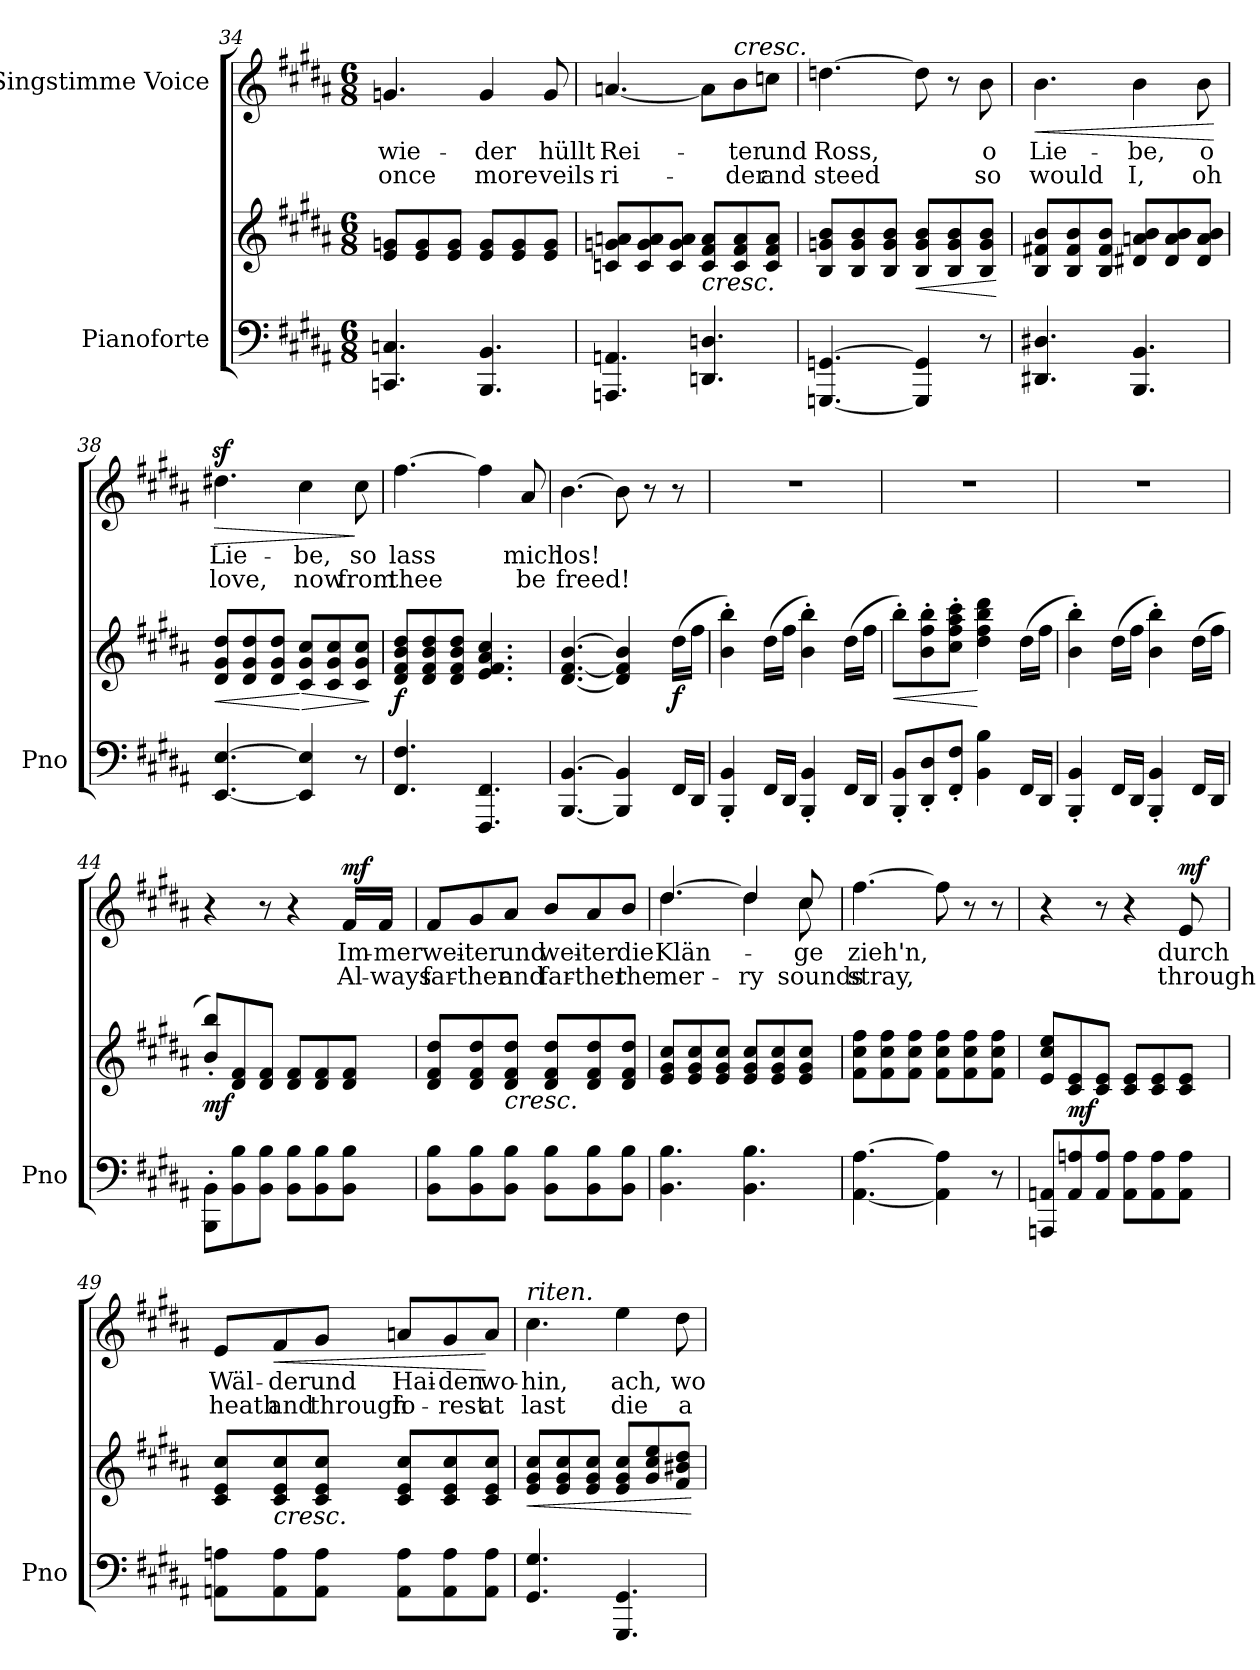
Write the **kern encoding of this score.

**kern	**kern	**dynam	**kern	**text	**text	**dynam
*part2	*part2	*part2	*part1	*part1	*part1	*part1
*staff3	*staff2	*staff2/3	*staff1	*staff1	*staff1	*staff1
*I"Pianoforte	*	*	*I"Singstimme Voice	*	*	*
*I'Pno	*	*	*	*	*	*
*clefF4	*clefG2	*	*clefG2	*	*	*
*k[f#c#g#d#a#]	*k[f#c#g#d#a#]	*	*k[f#c#g#d#a#]	*	*	*
*M6/8	*M6/8	*	*M6/8	*	*	*
=34	=34	=34	=34	=34	=34	=34
!	!	!	!	!LO:LY:b	!LO:LY:b	!
4.CCn/ 4.Cn/	8e/ 8gn/L	.	4.gn/	wie-	once	.
.	8e/ 8g/	.	.	.	.	.
.	8e/ 8g/J	.	.	.	.	.
!	!	!	!	!LO:LY:b	!LO:LY:b	!
4.BBB/ 4.BB/	8e/ 8g/L	.	4g/	-der	more	.
.	8e/ 8g/	.	.	.	.	.
!	!	!	!	!LO:LY:b	!LO:LY:b	!
.	8e/ 8g/J	.	8g/	hüllt	veils	.
!!LO:LB:g=z
=35	=35	=35	=35	=35	=35	=35
!	!	!	!	!LO:LY:b	!LO:LY:b	!
4.AAAn/ 4.AAn/	8cn/ 8gn/ 8an/L	.	[4.an/	Rei-	ri-	.
.	8c/ 8g/ 8a/	.	.	.	.	.
.	8c/ 8g/ 8a/J	.	.	.	.	.
!	!LO:TX:b:i:t=cresc.	!	!	!	!	!
4.DDn/ 4.Dn/	8c/ 8f#/ 8a/L	.	8a\L]	.	.	.
!	!	!	!LO:TX:a:i:t=cresc.	!	!	!
!	!	!	!	!LO:LY:b	!LO:LY:b	!
.	8c/ 8f#/ 8a/	.	8b\	-ter	-der	.
!	!	!	!	!LO:LY:b	!LO:LY:b	!
.	8c/ 8f#/ 8a/J	.	8ccn\J	und	and	.
=36	=36	=36	=36	=36	=36	=36
!	!	!	!	!LO:LY:b	!LO:LY:b	!
[4.GGGn/ [4.GGn/	8B/ 8gn/ 8b/L	.	[4.ddn\	Ross,	steed	.
.	8B/ 8g/ 8b/	.	.	.	.	.
.	8B/ 8g/ 8b/J	.	.	.	.	.
!	!	!LO:HP:b	!	!	!	!
4GGG/] 4GG/]	8B/ 8g/ 8b/L	<	8dd\]	.	.	.
.	8B/ 8g/ 8b/	.	8r	.	.	.
!	!	!	!	!LO:LY:b	!LO:LY:b	!
8r	8B/ 8g/ 8b/J	.	8b\	o	so	.
.	.	[	.	.	.	.
=37	=37	=37	=37	=37	=37	=37
!	!	!	!	!LO:LY:b	!LO:LY:b	!LO:HP:b
4.DD#X/ 4.D#X/	8B/ 8f#X/ 8b/L	.	4.b\	Lie-	would	<
.	8B/ 8f#/ 8b/	.	.	.	.	.
.	8B/ 8f#/ 8b/J	.	.	.	.	.
!	!	!	!	!LO:LY:b	!LO:LY:b	!
4.BBB/ 4.BB/	8d#X/ 8an/ 8b/L	.	4b\	-be,	I,	.
.	8d#/ 8a/ 8b/	.	.	.	.	.
!	!	!	!	!LO:LY:b	!LO:LY:b	!
.	8d#/ 8a/ 8b/J	.	8b\	o	oh	.
.	.	.	.	.	.	[
=38	=38	=38	=38	=38	=38	=38
!	!	!LO:HP:b	!	!LO:LY:b	!LO:LY:b	!LO:HP:b
[4.EE/ [4.E/	8d#/ 8g#/ 8dd#/L	<	4.dd#Xz>\	Lie-	love,	>
.	8d#/ 8g#/ 8dd#/	.	.	.	.	.
.	8d#/ 8g#/ 8dd#/J	.	.	.	.	.
!	!	!LO:HP:n=1:b	!	!LO:LY:b	!LO:LY:b	!
4EE/] 4E/]	8c#/ 8g#/ 8cc#/L	[ >	4cc#\	-be,	now	.
.	8c#/ 8g#/ 8cc#/	.	.	.	.	.
!	!	!	!	!LO:LY:b	!LO:LY:b	!
8r	8c#/ 8g#/ 8cc#/J	.	8cc#\	so	from	]
.	.	]	.	.	.	.
=39	=39	=39	=39	=39	=39	=39
!	!	!LO:DY:b	!	!LO:LY:b	!LO:LY:b	!
4.FF#/ 4.F#/	8d#/ 8f#/ 8b/ 8dd#/L	f	[4.ff#\	lass	thee	.
.	8d#/ 8f#/ 8b/ 8dd#/	.	.	.	.	.
.	8d#/ 8f#/ 8b/ 8dd#/J	.	.	.	.	.
4.FFF#/ 4.FF#/	4.e/ 4.f#/ 4.a#/ 4.cc#/	.	4ff#\]	.	.	.
!	!	!	!	!LO:LY:b	!LO:LY:b	!
.	.	.	8a#/	mich	be	.
!!LO:PB:g=z
=40	=40	=40	=40	=40	=40	=40
!	!	!	!	!LO:LY:b	!LO:LY:b	!
[4.BBB/ [4.BB/	[4.d#/ [4.f#/ [4.b/	.	[4.b\	los!	freed!	.
4BBB/] 4BB/]	4d#/] 4f#/] 4b/]	.	8b\]	.	.	.
.	.	.	8r	.	.	.
!	!	!LO:DY:b	!	!	!	!
16FF#/LL	(>16dd#\LL	f	8r	.	.	.
16DD#/JJ	16ff#\JJ	.	.	.	.	.
=41	=41	=41	=41	=41	=41	=41
4BBB/' 4BB/'	4b\' 4bb\')	.	2.r	.	.	.
16FF#/LL	(>16dd#\LL	.	.	.	.	.
16DD#/JJ	16ff#\JJ	.	.	.	.	.
4BBB/' 4BB/'	4b\' 4bb\')	.	.	.	.	.
16FF#/LL	(>16dd#\LL	.	.	.	.	.
16DD#/JJ	16ff#\JJ	.	.	.	.	.
=42	=42	=42	=42	=42	=42	=42
!	!	!LO:HP:b	!	!	!	!
8BBB/' 8BB/'L	8bb'\L)	<	2.r	.	.	.
8DD#/' 8D#/'	8b\' 8ff#\' 8bb\'	.	.	.	.	.
8FF#/' 8F#/'J	8cc#\' 8ff#\' 8aa#\' 8ccc#\'J	.	.	.	.	.
4BB\ 4B\	4dd#\ 4ff#\ 4bb\ 4ddd#\	[	.	.	.	.
16FF#/LL	(>16dd#\LL	.	.	.	.	.
16DD#/JJ	16ff#\JJ	.	.	.	.	.
=43	=43	=43	=43	=43	=43	=43
4BBB/' 4BB/'	4b\' 4bb\')	.	2.r	.	.	.
16FF#/LL	(>16dd#\LL	.	.	.	.	.
16DD#/JJ	16ff#\JJ	.	.	.	.	.
4BBB/' 4BB/'	4b\' 4bb\')	.	.	.	.	.
16FF#/LL	(>16dd#\LL	.	.	.	.	.
16DD#/JJ	16ff#\JJ	.	.	.	.	.
=44	=44	=44	=44	=44	=44	=44
!	!	!LO:DY:b	!	!	!	!
8BBB\' 8BB\'L	8b/' 8bb/'L)	mf	4r	.	.	.
8BB\ 8B\	8d#/ 8f#/	.	.	.	.	.
8BB\ 8B\J	8d#/ 8f#/J	.	8r	.	.	.
8BB\ 8B\L	8d#/ 8f#/L	.	4r	.	.	.
8BB\ 8B\	8d#/ 8f#/	.	.	.	.	.
!	!	!	!	!LO:LY:b	!LO:LY:b	!LO:DY:a
8BB\ 8B\J	8d#/ 8f#/J	.	16f#/LL	Im-	Al-	mf
!	!	!	!	!LO:LY:b	!LO:LY:b	!
.	.	.	16f#/JJ	-mer	-ways	.
!!LO:LB:g=z
=45	=45	=45	=45	=45	=45	=45
!	!	!	!	!LO:LY:b	!LO:LY:b	!
8BB\ 8B\L	8d#/ 8f#/ 8dd#/L	.	8f#/L	wei-	far-	.
!	!	!	!	!LO:LY:b	!LO:LY:b	!
8BB\ 8B\	8d#/ 8f#/ 8dd#/	.	8g#/	-ter	-ther	.
!	!LO:TX:b:i:t=cresc.	!	!	!	!	!
!	!	!	!	!LO:LY:b	!LO:LY:b	!
8BB\ 8B\J	8d#/ 8f#/ 8dd#/J	.	8a#/J	und	and	.
!	!	!	!	!LO:LY:b	!LO:LY:b	!
8BB\ 8B\L	8d#/ 8f#/ 8dd#/L	.	8b/L	wei-	far-	.
!	!	!	!	!LO:LY:b	!LO:LY:b	!
8BB\ 8B\	8d#/ 8f#/ 8dd#/	.	8a#/	-ter	-ther	.
!	!	!	!	!LO:LY:b	!LO:LY:b	!
8BB\ 8B\J	8d#/ 8f#/ 8dd#/J	.	8b/J	die	the	.
=46	=46	=46	=46	=46	=46	=46
*^	*	*	*	*	*	*
!	!	!	!	!	!LO:LY:b	!LO:LY:b	!
*	*	*	*	*^	*	*	*
4.BB\ 4.B\	4.rBByy	8e/ 8g#/ 8cc#/L	.	[4.dd#/	4.dd#\	Klän-	mer-	.
.	.	8e/ 8g#/ 8cc#/	.	.	.	.	.	.
.	.	8e/ 8g#/ 8cc#/J	.	.	.	.	.	.
!	!	!	!	!	!	!	!LO:LY:b	!
4.BB\ 4.B\	4rBByy	8e/ 8g#/ 8cc#/L	.	4dd#/]	4dd#\	.	-ry	.
.	.	8e/ 8g#/ 8cc#/	.	.	.	.	.	.
!	!	!	!	!	!	!LO:LY:b	!LO:LY:b	!
.	8rBByy	8e/ 8g#/ 8cc#/J	.	8cc#/	8cc#\	-ge	sounds	.
=47	=47	=47	=47	=47	=47	=47	=47	=47
!	!	!	!	!	!	!LO:LY:b	!LO:LY:b	!
*v	*v	*	*	*v	*v	*	*	*
[4.AA#\ [4.A#\	8f#\ 8cc#\ 8ff#\L	.	[4.ff#\	zieh'n,	stray,	.
.	8f#\ 8cc#\ 8ff#\	.	.	.	.	.
.	8f#\ 8cc#\ 8ff#\J	.	.	.	.	.
4AA#\] 4A#\]	8f#\ 8cc#\ 8ff#\L	.	8ff#\]	.	.	.
.	8f#\ 8cc#\ 8ff#\	.	8r	.	.	.
8r	8f#\ 8cc#\ 8ff#\J	.	8r	.	.	.
=48	=48	=48	=48	=48	=48	=48
!	!	!LO:DY:b	!	!	!	!
8AAAn/ 8AAn/L	8e/ 8cc#/ 8ee/L	other-dynamics	4r	.	.	.
!	!	!LO:DY:b	!	!	!	!
8AA/ 8An/	8c#/ 8e/	mf	.	.	.	.
8AA/ 8A/J	8c#/ 8e/J	.	8r	.	.	.
8AA\ 8A\L	8c#/ 8e/L	.	4r	.	.	.
8AA\ 8A\	8c#/ 8e/	.	.	.	.	.
!	!	!	!	!LO:LY:b	!LO:LY:b	!LO:DY:a
8AA\ 8A\J	8c#/ 8e/J	.	8e/	durch	through	mf
=49	=49	=49	=49	=49	=49	=49
!	!	!	!	!LO:LY:b	!LO:LY:b	!
8AAn\ 8An\L	8c#/ 8e/ 8cc#/L	.	8e/L	Wäl-	heath	.
!	!LO:TX:b:i:t=cresc.	!	!	!	!	!
!	!	!	!	!LO:LY:b	!LO:LY:b	!LO:HP:b
8AA\ 8A\	8c#/ 8e/ 8cc#/	.	8f#/	-der	and	<
!	!	!	!	!LO:LY:b	!LO:LY:b	!
8AA\ 8A\J	8c#/ 8e/ 8cc#/J	.	8g#/J	und	through	.
!	!	!	!	!LO:LY:b	!LO:LY:b	!
8AA\ 8A\L	8c#/ 8e/ 8cc#/L	.	8an/L	Hai-	fo-	.
!	!	!	!	!LO:LY:b	!LO:LY:b	!
8AA\ 8A\	8c#/ 8e/ 8cc#/	.	8g#/	-den	-rest	.
!	!	!	!	!LO:LY:b	!LO:LY:b	!
8AA\ 8A\J	8c#/ 8e/ 8cc#/J	.	8a/J	wo-	at	[
!!LO:LB:g=z
=50	=50	=50	=50	=50	=50	=50
!	!	!	!LO:TX:a:i:t=riten.	!	!	!
!	!	!LO:HP:b	!	!LO:LY:b	!LO:LY:b	!
4.GG#/ 4.G#/	8e/ 8g#/ 8cc#/L	<	4.cc#\	-hin,	last	.
.	8e/ 8g#/ 8cc#/	.	.	.	.	.
.	8e/ 8g#/ 8cc#/J	.	.	.	.	.
!	!	!	!	!LO:LY:b	!LO:LY:b	!
4.GGG#/ 4.GG#/	8e/ 8g#/ 8cc#/L	.	4ee\	ach,	die	.
.	8g#/ 8cc#/ 8ee/	.	.	.	.	.
!	!	!	!	!LO:LY:b	!LO:LY:b	!
.	8f#/ 8b#X/ 8dd#/J	.	8dd#\	wo-	a-	.
.	.	[	.	.	.	.
=	=	=	=	=	=	=
*-	*-	*-	*-	*-	*-	*-
